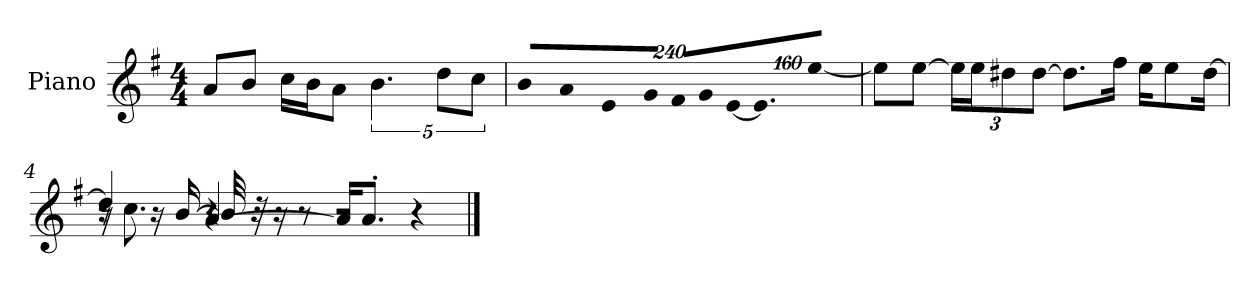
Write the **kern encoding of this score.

**kern
*part1
*staff1
*I"Piano
*I'P-no
*clefG2
*k[f#]
*M4/4
*MM90
=1
8a/L
8b/J
16cc\LL
16b\J
8a\J
5.b\
10dd\L
10cc\J
=2
*Xbrackettup
!LO:N:vis=8
960%137b/L
!LO:N:vis=8
960%137a/
!LO:N:vis=8
960%137e/
!LO:N:vis=16
1920%137g/Jk
!LO:N:vis=16
1920%137f#/LL
!LO:N:vis=16
1920%137g/
!LO:N:vis=16
[1920%137e/J
!LO:N:vis=8.
640%137e/]
!LO:N:vis=16
[1920%137ee/Jk
=3
8ee\L]
[8ee\J
24ee\LL]
24ee\J
12dd#X\
[12dd#\J
8.dd#\L]
16ff#\Jk
16ee\KL
8ee\
[16dd#\Jk
!!LO:LB:g=z
=4
*^
*	*^
4dd#/]	16r	8r
.	8.cc\	.
.	.	16r
.	.	[16b/
[4a/	4r	32b/]
.	.	32r
.	.	16r
.	.	8r
16a/KL]	2r	2r
8.a'/J	.	.
4r	.	.
*v	*v	*v
==
*-
